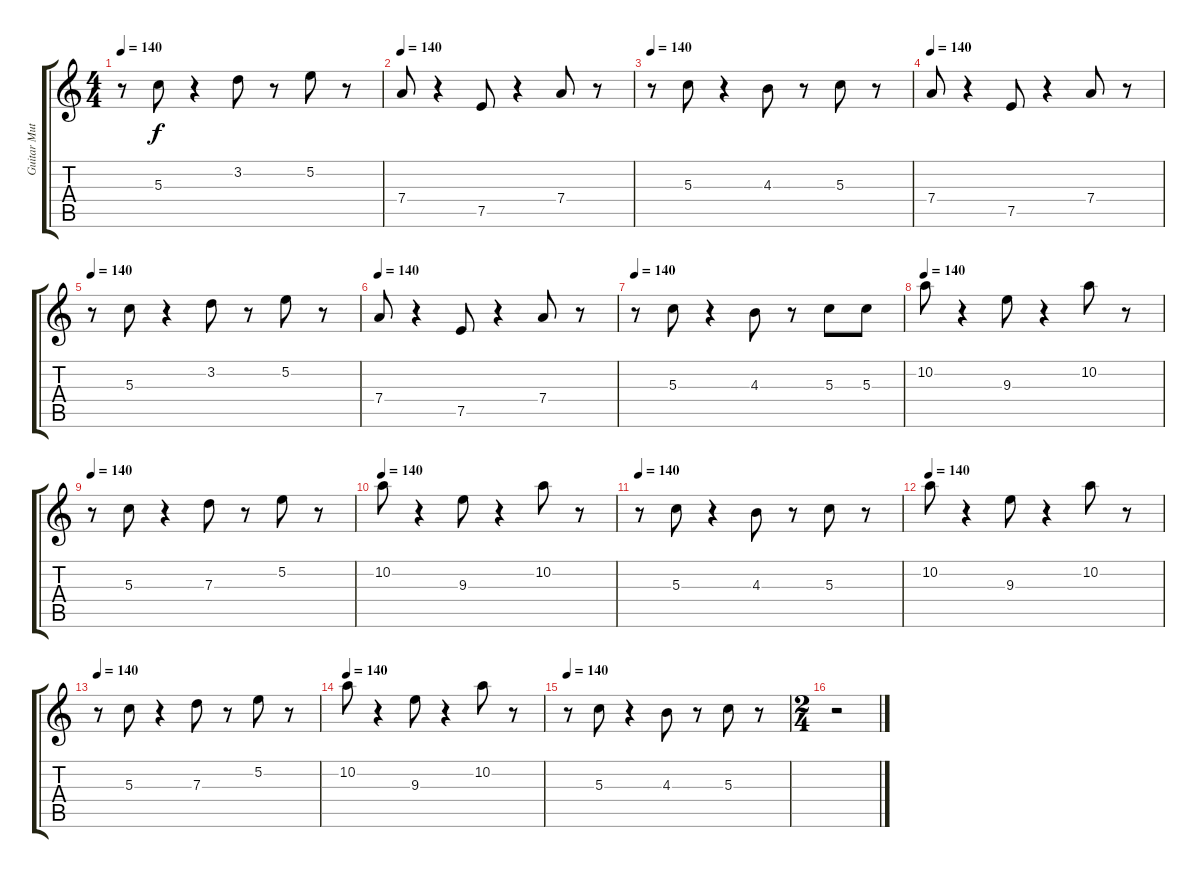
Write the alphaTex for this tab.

\track ("Guitar Mute" "Guitar Mut") {instrument electricguitarmuted}
\staff {score tabs}
\tuning (E4 B3 G3 D3 A2 E2) {hide}
\ts (4 4)
\tempo 140
\clef g2
\ks c
r.8{dy f} 5.3.8 r.4 3.2.8 r.8 5.2.8 r.8 |
\tempo 140
7.4.8 r.4 7.5.8 r.4 7.4.8 r.8 |
\tempo 140
r.8 5.3.8 r.4 4.3.8 r.8 5.3.8 r.8 |
\tempo 140
7.4.8 r.4 7.5.8 r.4 7.4.8 r.8 |
\tempo 140
r.8 5.3.8 r.4 3.2.8 r.8 5.2.8 r.8 |
\tempo 140
7.4.8 r.4 7.5.8 r.4 7.4.8 r.8 |
\tempo 140
r.8 5.3.8 r.4 4.3.8 r.8 5.3.8 5.3.8 |
\tempo 140
10.2.8 r.4 9.3.8 r.4 10.2.8 r.8 |
\tempo 140
r.8 5.3.8 r.4 7.3.8 r.8 5.2.8 r.8 |
\tempo 140
10.2.8 r.4 9.3.8 r.4 10.2.8 r.8 |
\tempo 140
r.8 5.3.8 r.4 4.3.8 r.8 5.3.8 r.8 |
\tempo 140
10.2.8 r.4 9.3.8 r.4 10.2.8 r.8 |
\tempo 140
r.8 5.3.8 r.4 7.3.8 r.8 5.2.8 r.8 |
\tempo 140
10.2.8 r.4 9.3.8 r.4 10.2.8 r.8 |
\tempo 140
r.8 5.3.8 r.4 4.3.8 r.8 5.3.8 r.8 |
\ts (2 4)
r.2
